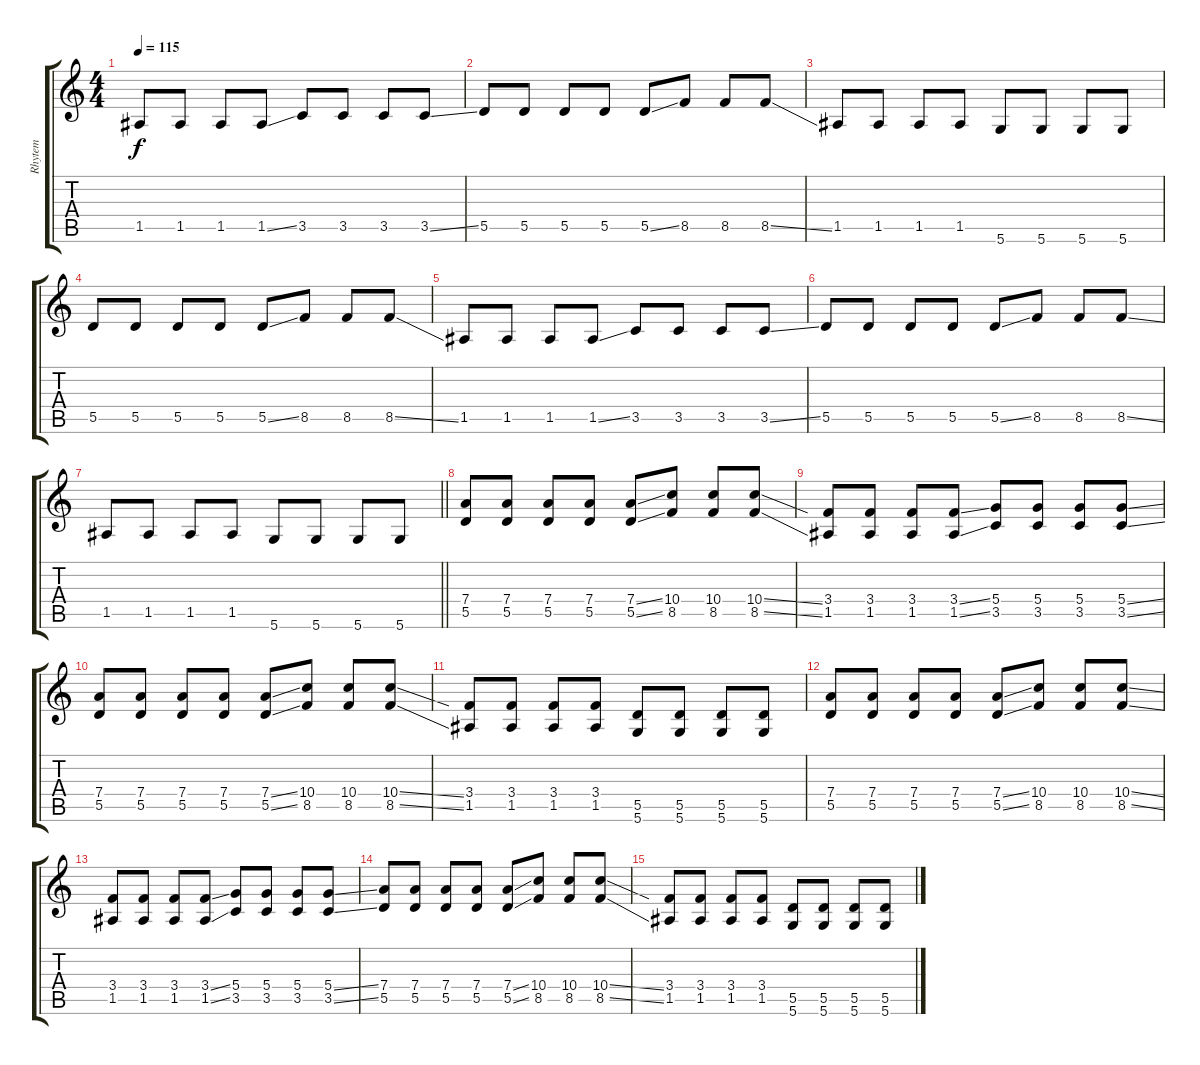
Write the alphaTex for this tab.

\track ("Rhytem" "Rhytem") {instrument distortionguitar}
\staff {score tabs}
\tuning (E4 B3 G3 D3 A2 D2) {hide}
\ts (4 4)
\tempo 115
\clef g2
\ks c
1.5.8{dy f} 1.5.8 1.5.8 1.5{ss}.8 3.5.8 3.5.8 3.5.8 3.5{ss}.8 |
5.5.8 5.5.8 5.5.8 5.5.8 5.5{ss}.8 8.5.8 8.5.8 8.5{ss}.8 |
1.5.8 1.5.8 1.5.8 1.5.8 5.6.8 5.6.8 5.6.8 5.6.8 |
5.5.8 5.5.8 5.5.8 5.5.8 5.5{ss}.8 8.5.8 8.5.8 8.5{ss}.8 |
1.5.8 1.5.8 1.5.8 1.5{ss}.8 3.5.8 3.5.8 3.5.8 3.5{ss}.8 |
5.5.8 5.5.8 5.5.8 5.5.8 5.5{ss}.8 8.5.8 8.5.8 8.5{ss}.8 |
\barLineRight lightlight
1.5.8 1.5.8 1.5.8 1.5.8 5.6.8 5.6.8 5.6.8 5.6.8 |
\section ("" "")
(7.4 5.5).8 (7.4 5.5).8 (7.4 5.5).8 (7.4 5.5).8 (7.4{ss} 5.5{ss}).8 (10.4 8.5).8 (10.4 8.5).8 (10.4{ss} 8.5{ss}).8 |
(3.4 1.5).8 (3.4 1.5).8 (3.4 1.5).8 (3.4{ss} 1.5{ss}).8 (5.4 3.5).8 (5.4 3.5).8 (5.4 3.5).8 (5.4{ss} 3.5{ss}).8 |
(7.4 5.5).8 (7.4 5.5).8 (7.4 5.5).8 (7.4 5.5).8 (7.4{ss} 5.5{ss}).8 (10.4 8.5).8 (10.4 8.5).8 (10.4{ss} 8.5{ss}).8 |
(3.4 1.5).8 (3.4 1.5).8 (3.4 1.5).8 (3.4 1.5).8 (5.5 5.6).8 (5.5 5.6).8 (5.5 5.6).8 (5.5 5.6).8 |
(7.4 5.5).8 (7.4 5.5).8 (7.4 5.5).8 (7.4 5.5).8 (7.4{ss} 5.5{ss}).8 (10.4 8.5).8 (10.4 8.5).8 (10.4{ss} 8.5{ss}).8 |
(3.4 1.5).8 (3.4 1.5).8 (3.4 1.5).8 (3.4{ss} 1.5{ss}).8 (5.4 3.5).8 (5.4 3.5).8 (5.4 3.5).8 (5.4{ss} 3.5{ss}).8 |
(7.4 5.5).8 (7.4 5.5).8 (7.4 5.5).8 (7.4 5.5).8 (7.4{ss} 5.5{ss}).8 (10.4 8.5).8 (10.4 8.5).8 (10.4{ss} 8.5{ss}).8 |
(3.4 1.5).8 (3.4 1.5).8 (3.4 1.5).8 (3.4 1.5).8 (5.5 5.6).8 (5.5 5.6).8 (5.5 5.6).8 (5.5 5.6).8
